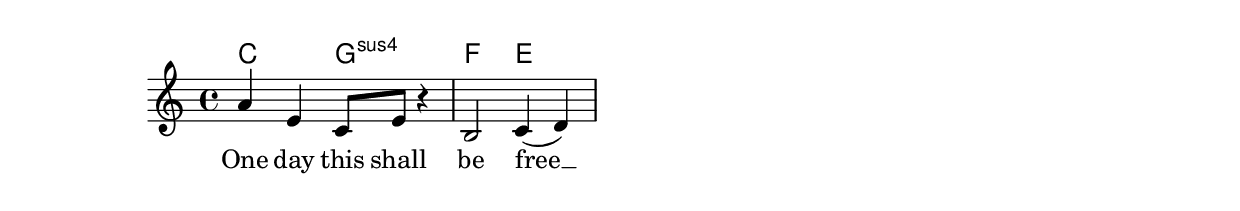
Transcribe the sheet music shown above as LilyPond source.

%% DO NOT EDIT this file manually; it is automatically
%% generated from LSR http://lsr.dsi.unimi.it
%% Make any changes in LSR itself, or in Documentation/snippets/new/ ,
%% and then run scripts/auxiliar/makelsr.py
%%
%% This file is in the public domain.
\version "2.16.0"

\header {
  lsrtags = "chords"

  texidoc = "
When put together, chord names, a melody, and lyrics form a lead sheet:

"
  doctitle = "Simple lead sheet"
} % begin verbatim


<<
  \chords { c2 g:sus4 f e }
  \relative c'' {
    a4 e c8 e r4
    b2 c4( d)
  }
  \addlyrics { One day this shall be free __ }
>>
